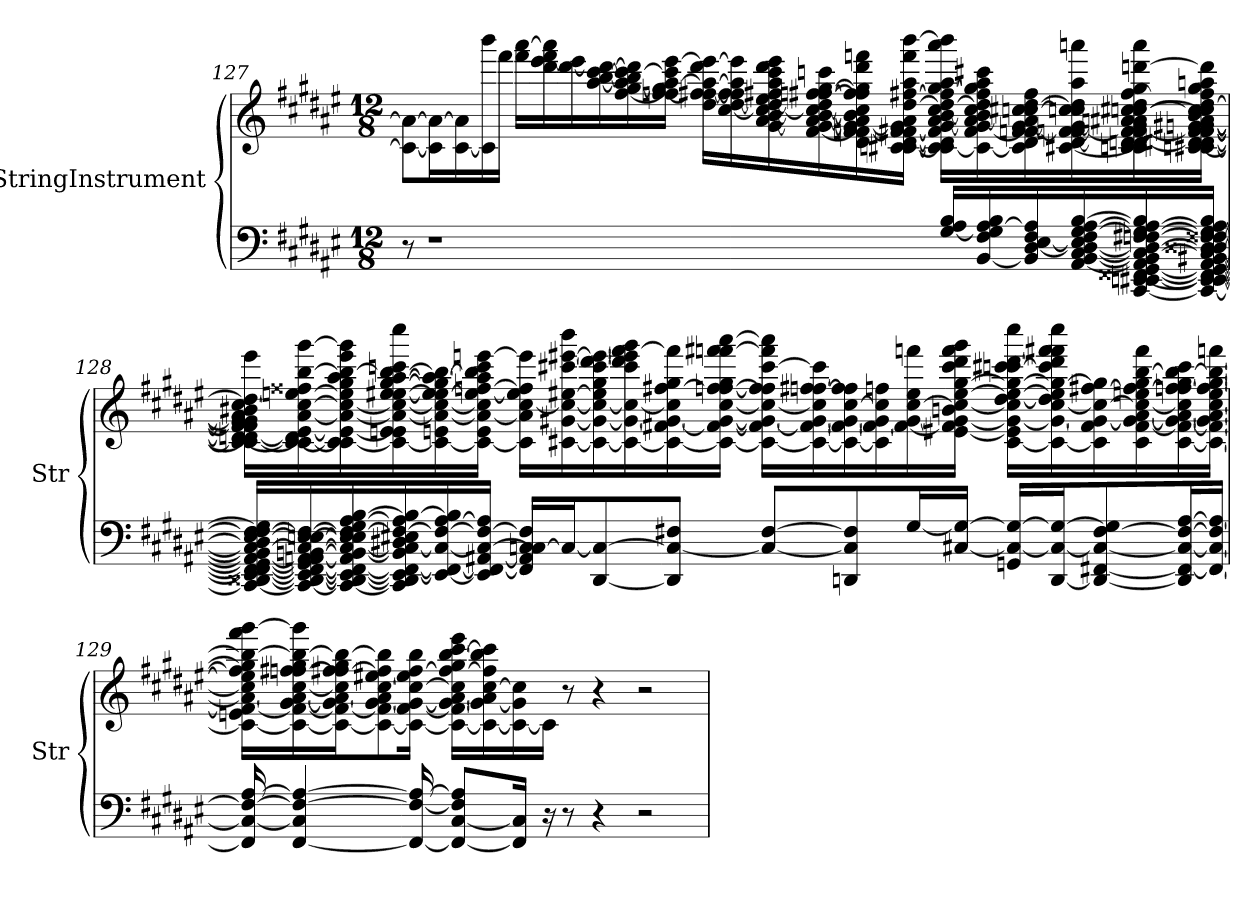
**kern	**kern
*part2	*part1
*staff2	*staff1
*I"StringInstrument	*I"StringInstrument
*I'Str	*I'Str
!!LO:LB:g=z
*clefF4	*clefG2
*k[f#c#g#d#a#e#]	*k[f#c#g#d#a#e#]
*M12/8	*M12/8
=127	=127
8r	8c#\_ 8a#\_L
1r	16c#\] 16a#\_L
.	[16c#\ 16a#\]
.	16c#\] 16bbb\
.	16fff#\JJ
.	16fff#\ [16aaa#\LL
.	16ddd#\ [16eee#\ 16fff#\ 16aaa#\]
.	[16ddd#\ 16eee#\]
.	[16aa#\ [16bb\ [16ccc#\ 16ddd#\_
.	[16ff#\ [16gg#\ 16aa#\] 16bb\] 16ccc#\_ 16ddd#\]
.	[16ffn\ 16ff#\] 16gg#\] [16aa#\ 16ccc#\] [16eee#\JJ
.	16dd#\ 16ff\_ [16ff#X\ 16aa#\_ 16ddd#\ 16eee#\_LL
.	[16cc#\ [16dd#\ 16ff\] 16ff#\] 16aa#\] 16eee#\]
.	[16g#\ 16a#\ [16b\ 16cc#\_ 16dd#\_ 16ee#\ 16ff#X\ 16aa#\ 16ccc#\ 16ddd#\ 16eee#\
.	[16f#\ 16g#\_ [16a#\ 16b\_ 16cc#\_ 16dd#\] [16ffn\ [16ff#X\ [16gg#\ 16cccn\
.	16d#\ [16fn\ 16f#\] 16g#\_ 16a#\] 16b\] 16cc#\] 16ff\] 16ff#\] 16gg#\] 16ddd#\ 16fffn\
.	[16cn\ [16c#X\ [16d#\ 16f\] [16f#X\ 16g#\] 16a#\ [16dd#\ [16ff#X\ 16aa#\ 16fff\ [16bbb\JJ
[16G#/ 16A#/ 16B/LL	16c\] 16c#\_ 16d#\] 16f#\] [16g#\ 16a#\ [16b\ 16cc#\ 16dd#\_ 16ff#\] [16gg#\ 16aa#\ 16aaa#\ 16bbb\]LL
[16BB/ 16F#/ 16G#/] [16A#/ 16B/	16c#\_ [16f#\ 16g#\] [16a#\ 16b\] 16cc#\ 16dd#\] 16ff#\ 16gg#\] 16aa#\ 16ccc#X\
16BB/] [16D#/ [16E#/ 16F#/ 16A#/]	16c#\] 16d#\ 16fn\ 16f#\_ [16g#\ 16a#\] 16ccn\ [16cc#X\ [16dd#\ 16ff#\
[16AA#/ [16BB/ [16C#/ 16D#/_ 16E#/] 16F#/ [16G#/ [16A#/ [16B/	[16c#X\ [16d#\ [16fn\ 16f#\_ 16g#\_ 16ccn\ 16cc#\] 16dd#\] 16aa#\ 16aaan\
[16CC#/ [16EEn/ [16EE#X/ [16FF##X/ [16GG#/ 16AA#/] 16BB/] 16C#/_ 16D#/_ 16Fn/ [16F#X/ 16G#/_ 16A#/_ 16B/]	16cn\ 16c#\] [16dn\ 16d#\] 16f\_ 16f#\_ 16g#\] 16an\ 16a#X\ [16ccn\ [16cc#X\ 16dd#\ [16ff#\ 16gg#\ [16dddn\ 16aaa\
16CC#/_ 16EE/] 16EE#/_ 16FF##/_ 16GG#/_ [16AA#/ [16BB#X/ 16C#/_ 16D#/] [16D##X/ 16F#/] [16F##X/ 16G#/_ 16A#/] 16B/JJ	[16cn\ [16c#X\ 16d\] [16d#X\ 16f\_ 16f#\_ [16gn\ [16g#X\ 16a#\ 16b\ 16cc\] 16cc#\] [16dd#\ 16ff#\] 16gg#\ 16aan\ 16ddd\]JJ
!!LO:LB:g=z
=128	=128
16CC#/_ [16DD##X/ 16EE#/_ [16FF#/ 16FF##/] 16GG#/_ 16AA#/_ 16BB#/] 16C#/_ 16D##/] [16E#/ [16F#/ 16F##/] 16G#/]LL	16c\_ 16c#\_ [16dn\ 16d#\] 16f\] 16f#\] 16g\] 16g#\] 16a#\ 16b#X\ [16cc#\ 16dd#\] 16eee#\LL
16CC#/_ 16DD##/_ 16EE#/_ 16FF#/_ 16GG#/] [16AAn/ 16AA#/] [16BBn/ 16C#/_ [16En/ 16E#/_ 16F#/_	16c\_ 16c#\_ 16d\] [16e#\ [16a#\ 16cc#\_ [16een\ 16ff##X\ [16bb\ [16ggg#\
16CC#/_ 16DD##/_ 16EE#/_ 16FF#/_ 16AA/] 16BB/_ 16C#/_ 16E/] 16E#/] 16F#/_ 16G#/ [16A#/ [16B/	16c\] 16c#\_ 16e#\_ 16a#\_ 16cc#\_ 16ee\] 16gg#\ 16aa#\ 16bb\_ 16eee#\ 16ggg#\]
16CC#/] 16DD##/] 16EE#/_ 16FF#/_ 16BB/] 16C#/_ 16D#X/ 16E#X/ 16F#/_ 16A#/] 16B/_	16c#\_ 16en\ 16e#\] 16a#\_ 16cc#\_ [16ee\ [16ee#X\ [16gg#\ [16aa#\ 16bb\_ 16cccn\ 16cccc#\
16EE#/_ 16FF#/_ 16C#/_ 16F#/_ [16A#/ 16B/]	16c#\_ 16en\ 16a#\_ 16cc#\_ 16ee\_ 16ee#\] 16gg#\] 16aa#\_ 16bb\_
16EE#/] 16FF#/_ [16AA#X/ 16C#/_ 16F#/_ 16A#/]JJ	16c#\_ 16e\ 16a#\_ 16cc#\] 16ee\_ [16ffn\ 16aa#\] 16bb\] 16ccc\ [16eeen\JJ
16FF#/] 16AA#/] 16Cn/ 16C#/_ 16F#/]LL	16c#\] 16a#\] [16cc#\ 16ee\] 16ff\] 16eee\]LL
16C#/J_	[16c#X\ [16g#X\ 16cc#\_ [16ee#X\ [16ccc#X\ [16eee#X\ 16bbb\
[8DD##/ 8C#/_	16c#\_ 16g#\_ 16cc#\_ 16ee#\] 16gg#\ 16ccc#\_ [16ddd#\ 16eee#\_
.	16c#\_ 16g#\_ 16cc#\_ 16ccc#\] 16ddd#\] 16eee#\] [16fff#\ 16ggg#\
8DD##/] 8C#/_ 8F#X/J	16c#\_ [16f#X\ 16g#\_ 16cc#\] [16ff#X\ 16gg#\ 16fff#\]
.	16c#\_ 16f#\_ 16g#\_ [16cc#\ [16ffn\ 16ff#\_ 16gg#\ [16fffn\ 16fff#X\ [16aaa#\JJ
8C#/_ [8F#/L	16c#\_ 16f#\_ 16g#\_ 16cc#\_ 16ff\] 16ff#\] [16ccc#\ 16fff\] 16aaa#\]LL
.	16c#\_ 16f#\_ 16g#\_ 16cc#\] [16ffn\ [16ff#X\ 16ccc#\]
8DDn/ 8C#/] 8F#/]	16c#\_ 16f#\_ 16g#\_ [16cc#\ 16ff\] 16ff#\]
.	16c#\] 16f#\_ 16g#\] 16cc#\] 16ffn\
[16G#/L	16f#\_ [16g#\ [16cc#\ 16ee#\ 16fffn\
[16C#X/ 16G#/_JJ	[16e#X\ 16f#\] 16g#\_ 16bn\ 16cc#\_ [16ee#\ [16gg#\ 16ccc#\ 16ddd#\ 16fff\ 16ggg#\JJ
16GGn/ 16C#/_ 16G#/_LL	[16c#\ 16e#\] 16g#\_ 16cc#\] [16dd#\ 16ee#\_ 16gg#\_ 16cccn\ [16ccc#X\ [16ddd#\ 16cccc#\LL
[16DD/ 16C#/_ 16G#/_J	16c#\_ 16g#\_ [16cc#\ 16dd#\] 16ee#\] 16gg#\_ 16ccc#\] 16ddd#\] 16fff\ 16fff#X\ 16cccc#\
8DD/_ [8FF#X/ 8C#/_ [8F#/ 8G#/]	16c#\] 16f#\ 16g#\_ 16cc#\_ [16ff#X\ 16gg#\]
.	16c#\ [16f#\ 16g#\_ [16a#\ 16cc#\_ 16een\ 16ff#\_ 16gg#\ [16bb\ 16fff#\
16DD/] 16FF#/_ 16C#/_ 16F#/_ [16A#/L	[16c#\ 16f#\_ 16g#\_ 16a#\_ 16cc#\] 16ffn\ 16ff#\_ 16gg#\ 16bb\_ 16ccc#\
16FF#/_ 16C#/_ 16F#/_ 16A#/]JJ	16c#\_ 16f#\_ 16g#\] 16a#\_ [16cc#\ [16ee\ 16ff#\_ [16gg#\ 16bb\_ 16fffn\JJ
!!LO:LB:g=z
=129	=129
16FF#/] 16C#/_ 16F#/_ [16A#/	16c#\_ 16en\ 16f#\_ 16a#\_ 16cc#\] 16ee\] 16ff#\] 16gg#\] 16bb\_ 16fff#\ [16ggg#\LL
[4FF#/ 4C#/] 4F#/_ 4A#/_	16c#\_ 16f#\_ [16g#\ 16a#\_ [16cc#\ [16ffn\ 16ff#X\ 16gg#\ 16bb\_ 16ggg#\]
.	16c#\_ 16f#\_ 16g#\] 16a#\_ 16cc#\] 16ff\] [16ff#X\ 16gg#\ 16bb\_J
.	8c#\_ 8f#\] [8g#\ 8a#\] [8cc#\ 8ee#X\ 8ff#\] 8bb\]
16FF#/_ 16F#/_ 16A#/_	16c#\_ [16f#\ 16g#\_ 16cc#\_ 16ee#\ [16ff#\ 16bb\Jk
8FF#/_ [8C#/ 8F#/] 8A#/]L	16c#\_ 16f#\] 16g#\_ [16a#\ 16cc#\] 16ff#\_ 16gg#\ [16bb\ [16ccc#\ 16eee#\LL
.	16c#\_ 16g#\_ 16a#\] [16cc#\ 16ff#\] 16bb\] 16ccc#\]
16FF#/] 16C#/]Jk	16c#\_ 16g#\] 16cc#\]
16r	16c#\JJ]
8r	8r
4r	4r
2r	2r
=	=
*-	*-
